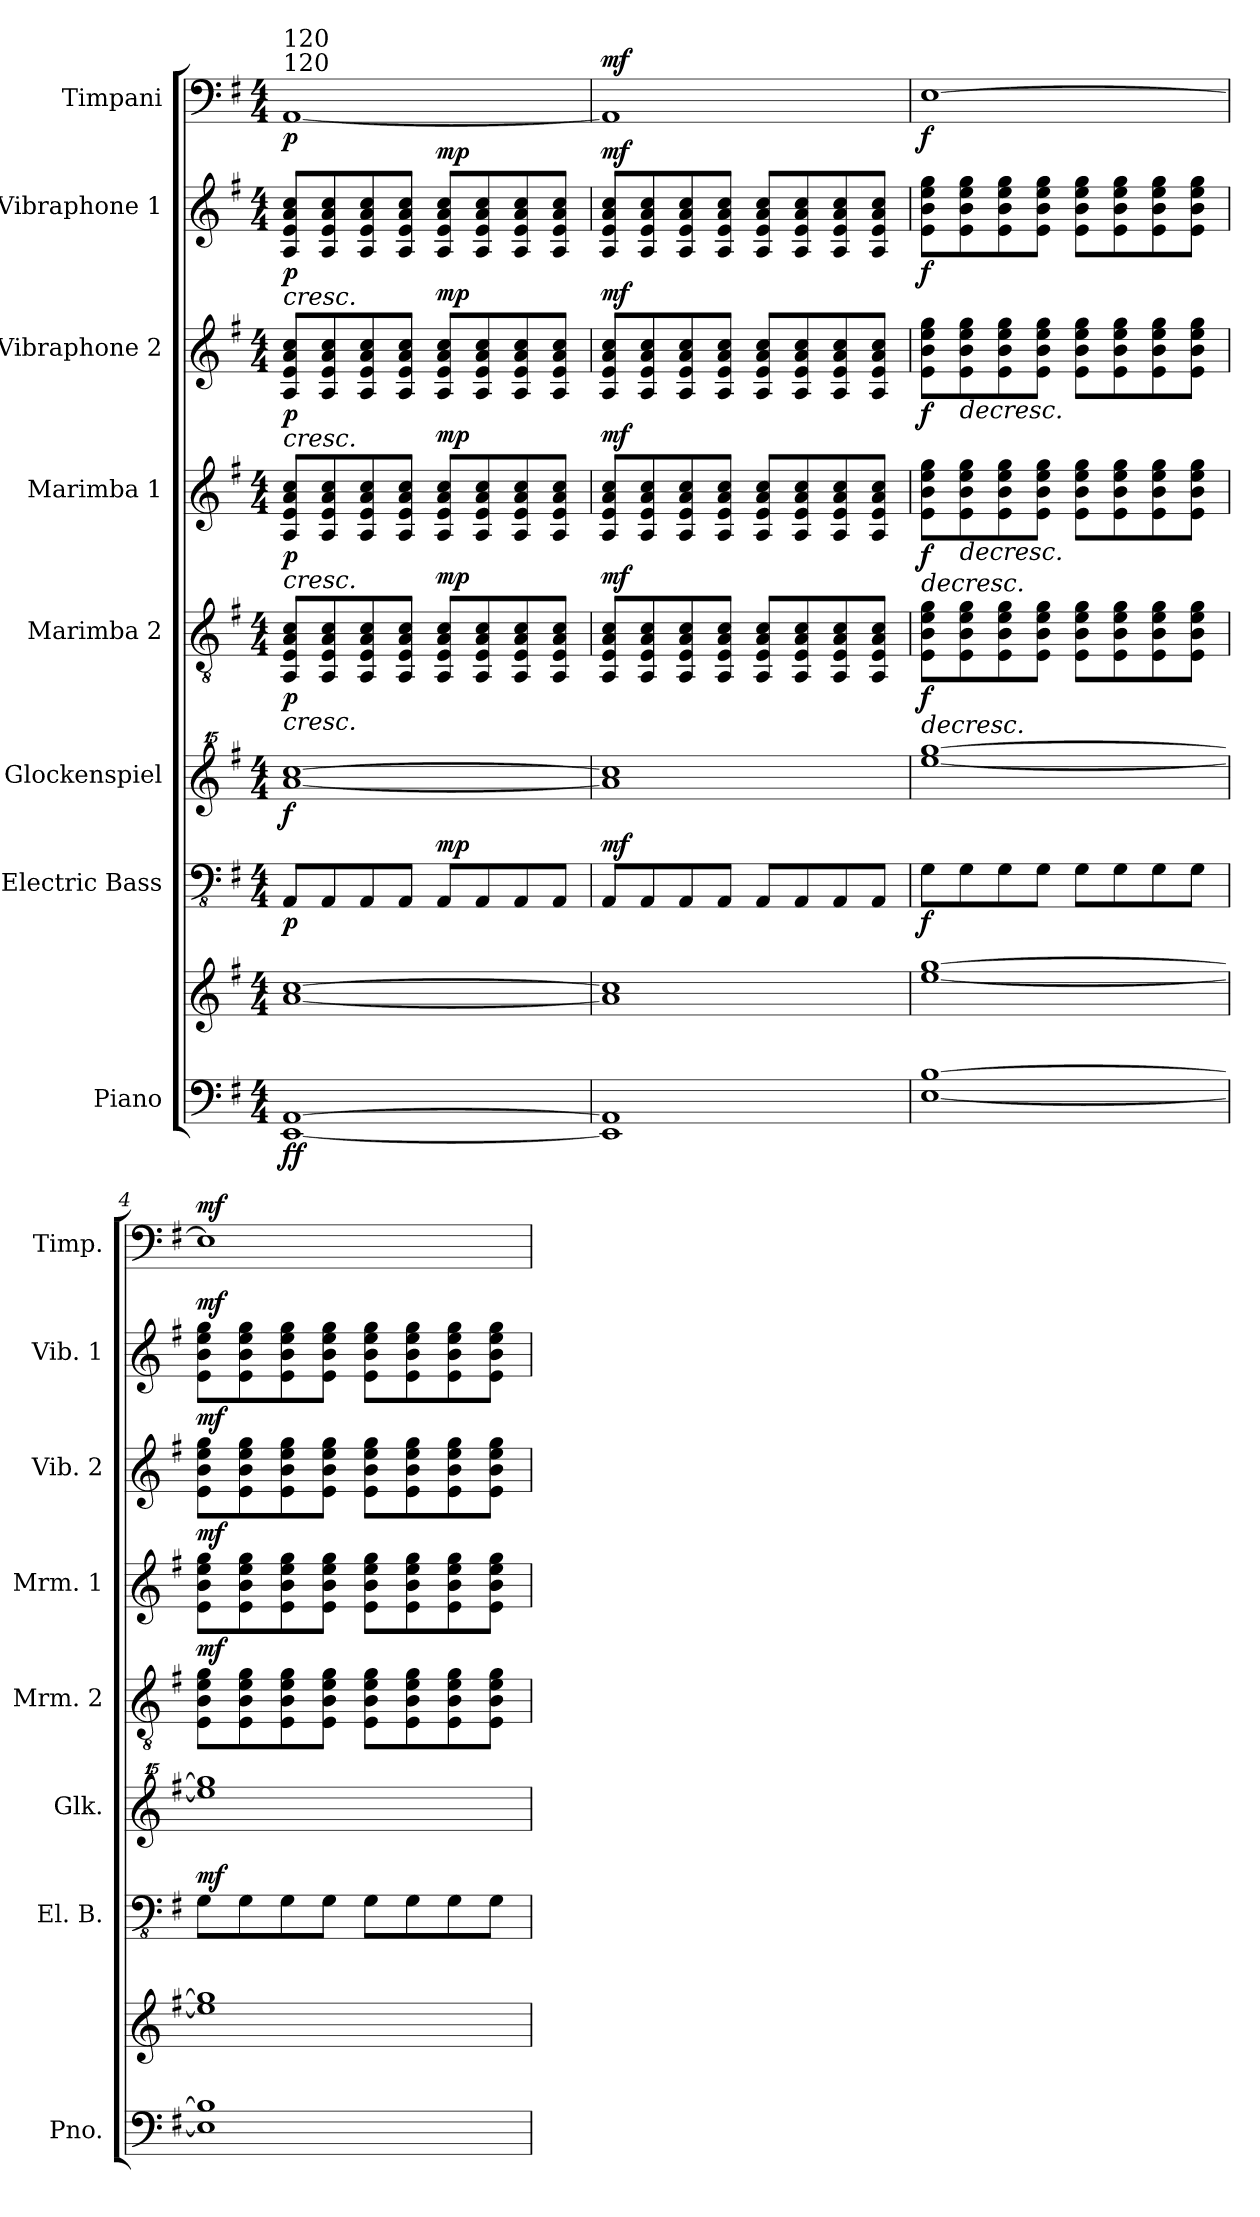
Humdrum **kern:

**kern	**kern	**dynam	**kern	**dynam	**kern	**dynam	**kern	**dynam	**kern	**dynam	**kern	**dynam	**kern	**dynam	**kern	**dynam
*part8	*part8	*part8	*part7	*part7	*part6	*part6	*part5	*part5	*part4	*part4	*part3	*part3	*part2	*part2	*part1	*part1
*staff9	*staff8	*staff8/9	*staff7	*staff7	*staff6	*staff6	*staff5	*staff5	*staff4	*staff4	*staff3	*staff3	*staff2	*staff2	*staff1	*staff1
*I"Piano	*	*	*I"Electric Bass	*	*I"Glockenspiel	*	*I"Marimba 2	*	*I"Marimba 1	*	*I"Vibraphone 2	*	*I"Vibraphone 1	*	*I"Timpani	*
*I'Pno.	*	*	*I'El. B.	*	*I'Glk.	*	*I'Mrm. 2	*	*I'Mrm. 1	*	*I'Vib. 2	*	*I'Vib. 1	*	*I'Timp.	*
*clefF4	*clefG2	*	*clefFv4	*	*clefG^^2	*	*clefGv2	*	*clefG2	*	*clefG2	*	*clefG2	*	*clefF4	*
*k[f#]	*k[f#]	*	*k[f#]	*	*k[f#]	*	*k[f#]	*	*k[f#]	*	*k[f#]	*	*k[f#]	*	*k[f#]	*
*G:	*G:	*	*G:	*	*G:	*	*G:	*	*G:	*	*G:	*	*G:	*	*G:	*
*M4/4	*M4/4	*	*M4/4	*	*M4/4	*	*M4/4	*	*M4/4	*	*M4/4	*	*M4/4	*	*M4/4	*
=1	=1	=1	=1	=1	=1	=1	=1	=1	=1	=1	=1	=1	=1	=1	=1	=1
!	!	!	!	!	!	!	!	!	!	!	!	!	!	!	!LO:TX:a:t=120	!
!	!	!	!	!	!	!	!	!	!	!	!	!	!	!	!LO:TX:a:t=120	!
!	!	!LO:DY:b=2	!	!	!	!	!	!LO:HP:b	!	!LO:HP:b	!	!LO:HP:b	!	!LO:HP:b	!	!
!	!	!LO:DY:n=1:b	!	!LO:DY:b	!	!LO:DY:b	!	!LO:DY:n=1:b	!	!LO:DY:n=1:b	!	!LO:DY:n=1:b	!	!LO:DY:n=1:b	!	!LO:DY:b
[1EE [1AA	[1a [1cc	f f	8AAA/L	p	[1aaa [1cccc	f	8AA/ 8E/ 8A/ 8c/L	< p	8A/ 8e/ 8a/ 8cc/L	< p	8A/ 8e/ 8a/ 8cc/L	< p	8A/ 8e/ 8a/ 8cc/L	< p	[1AA	p
.	.	.	8AAA/	.	.	.	8AA/ 8E/ 8A/ 8c/	.	8A/ 8e/ 8a/ 8cc/	.	8A/ 8e/ 8a/ 8cc/	.	8A/ 8e/ 8a/ 8cc/	.	.	.
.	.	.	8AAA/	.	.	.	8AA/ 8E/ 8A/ 8c/	.	8A/ 8e/ 8a/ 8cc/	.	8A/ 8e/ 8a/ 8cc/	.	8A/ 8e/ 8a/ 8cc/	.	.	.
.	.	.	8AAA/J	.	.	.	8AA/ 8E/ 8A/ 8c/J	.	8A/ 8e/ 8a/ 8cc/J	.	8A/ 8e/ 8a/ 8cc/J	.	8A/ 8e/ 8a/ 8cc/J	.	.	.
!	!	!	!	!LO:DY:a	!	!	!	!LO:DY:n=2:a	!	!LO:DY:n=2:a	!	!LO:DY:n=2:a	!	!LO:DY:n=2:a	!	!
.	.	.	8AAA/L	mp	.	.	8AA/ 8E/ 8A/ 8c/L	mp	8A/ 8e/ 8a/ 8cc/L	mp	8A/ 8e/ 8a/ 8cc/L	mp	8A/ 8e/ 8a/ 8cc/L	mp	.	.
.	.	.	8AAA/	.	.	.	8AA/ 8E/ 8A/ 8c/	.	8A/ 8e/ 8a/ 8cc/	.	8A/ 8e/ 8a/ 8cc/	.	8A/ 8e/ 8a/ 8cc/	.	.	.
.	.	.	8AAA/	.	.	.	8AA/ 8E/ 8A/ 8c/	.	8A/ 8e/ 8a/ 8cc/	.	8A/ 8e/ 8a/ 8cc/	.	8A/ 8e/ 8a/ 8cc/	.	.	.
.	.	.	8AAA/J	.	.	.	8AA/ 8E/ 8A/ 8c/J	.	8A/ 8e/ 8a/ 8cc/J	.	8A/ 8e/ 8a/ 8cc/J	.	8A/ 8e/ 8a/ 8cc/J	.	.	.
=2	=2	=2	=2	=2	=2	=2	=2	=2	=2	=2	=2	=2	=2	=2	=2	=2
!	!	!	!	!LO:DY:a	!	!	!	!LO:DY:a	!	!LO:DY:a	!	!LO:DY:a	!	!LO:DY:a	!	!LO:DY:a
1EE] 1AA]	1a] 1cc]	.	8AAA/L	mf	1aaa] 1cccc]	.	8AA/ 8E/ 8A/ 8c/L	mf	8A/ 8e/ 8a/ 8cc/L	mf	8A/ 8e/ 8a/ 8cc/L	mf	8A/ 8e/ 8a/ 8cc/L	mf	1AA]	mf
.	.	.	8AAA/	.	.	.	8AA/ 8E/ 8A/ 8c/	.	8A/ 8e/ 8a/ 8cc/	.	8A/ 8e/ 8a/ 8cc/	.	8A/ 8e/ 8a/ 8cc/	.	.	.
.	.	.	8AAA/	.	.	.	8AA/ 8E/ 8A/ 8c/	.	8A/ 8e/ 8a/ 8cc/	.	8A/ 8e/ 8a/ 8cc/	.	8A/ 8e/ 8a/ 8cc/	.	.	.
.	.	.	8AAA/J	.	.	.	8AA/ 8E/ 8A/ 8c/J	.	8A/ 8e/ 8a/ 8cc/J	.	8A/ 8e/ 8a/ 8cc/J	.	8A/ 8e/ 8a/ 8cc/J	.	.	.
.	.	.	8AAA/L	.	.	.	8AA/ 8E/ 8A/ 8c/L	.	8A/ 8e/ 8a/ 8cc/L	.	8A/ 8e/ 8a/ 8cc/L	.	8A/ 8e/ 8a/ 8cc/L	.	.	.
.	.	.	8AAA/	.	.	.	8AA/ 8E/ 8A/ 8c/	.	8A/ 8e/ 8a/ 8cc/	.	8A/ 8e/ 8a/ 8cc/	.	8A/ 8e/ 8a/ 8cc/	.	.	.
.	.	.	8AAA/	.	.	.	8AA/ 8E/ 8A/ 8c/	.	8A/ 8e/ 8a/ 8cc/	.	8A/ 8e/ 8a/ 8cc/	.	8A/ 8e/ 8a/ 8cc/	[	.	.
.	.	.	8AAA/J	.	.	.	8AA/ 8E/ 8A/ 8c/J	[	8A/ 8e/ 8a/ 8cc/J	[	8A/ 8e/ 8a/ 8cc/J	.	8A/ 8e/ 8a/ 8cc/J	.	.	.
.	.	.	.	.	.	.	.	.	.	.	.	[	.	.	.	.
=3	=3	=3	=3	=3	=3	=3	=3	=3	=3	=3	=3	=3	=3	=3	=3	=3
!	!	!	!	!LO:DY:b	!	!	!	!LO:HP:b	!	!LO:HP:b	!	!	!	!	!	!
!	!	!	!	!	!	!	!	!LO:DY:n=1:b	!	!LO:DY:n=1:b	!	!LO:DY:b	!	!LO:DY:b	!	!LO:DY:b
[1E [1B	[1ee [1gg	.	8GG\L	f	[1eeee [1gggg	.	8E\ 8B\ 8e\ 8g\L	> f	8e\ 8b\ 8ee\ 8gg\L	> f	8e\ 8b\ 8ee\ 8gg\L	f	8e\ 8b\ 8ee\ 8gg\L	f	[1E	f
!	!	!	!	!	!	!	!	!	!	!LO:HP:b	!	!LO:HP:b	!	!	!	!
.	.	.	8GG\	.	.	.	8E\ 8B\ 8e\ 8g\	.	8e\ 8b\ 8ee\ 8gg\	>	8e\ 8b\ 8ee\ 8gg\	>	8e\ 8b\ 8ee\ 8gg\	.	.	.
.	.	.	8GG\	.	.	.	8E\ 8B\ 8e\ 8g\	.	8e\ 8b\ 8ee\ 8gg\	.	8e\ 8b\ 8ee\ 8gg\	.	8e\ 8b\ 8ee\ 8gg\	.	.	.
.	.	.	8GG\J	.	.	.	8E\ 8B\ 8e\ 8g\J	.	8e\ 8b\ 8ee\ 8gg\J	.	8e\ 8b\ 8ee\ 8gg\J	.	8e\ 8b\ 8ee\ 8gg\J	.	.	.
.	.	.	8GG\L	.	.	.	8E\ 8B\ 8e\ 8g\L	.	8e\ 8b\ 8ee\ 8gg\L	.	8e\ 8b\ 8ee\ 8gg\L	.	8e\ 8b\ 8ee\ 8gg\L	.	.	.
.	.	.	8GG\	.	.	.	8E\ 8B\ 8e\ 8g\	.	8e\ 8b\ 8ee\ 8gg\	.	8e\ 8b\ 8ee\ 8gg\	.	8e\ 8b\ 8ee\ 8gg\	.	.	.
.	.	.	8GG\	.	.	.	8E\ 8B\ 8e\ 8g\	.	8e\ 8b\ 8ee\ 8gg\	.	8e\ 8b\ 8ee\ 8gg\	.	8e\ 8b\ 8ee\ 8gg\	.	.	.
.	.	.	8GG\J	.	.	.	8E\ 8B\ 8e\ 8g\J	.	8e\ 8b\ 8ee\ 8gg\J	.	8e\ 8b\ 8ee\ 8gg\J	.	8e\ 8b\ 8ee\ 8gg\J	.	.	.
=4	=4	=4	=4	=4	=4	=4	=4	=4	=4	=4	=4	=4	=4	=4	=4	=4
!	!	!	!	!LO:DY:a	!	!	!	!LO:DY:a	!	!LO:DY:a	!	!LO:DY:a	!	!LO:DY:a	!	!LO:DY:a
1E] 1B]	1ee] 1gg]	.	8GG\L	mf	1eeee] 1gggg]	.	8E\ 8B\ 8e\ 8g\L	mf	8e\ 8b\ 8ee\ 8gg\L	mf	8e\ 8b\ 8ee\ 8gg\L	mf	8e\ 8b\ 8ee\ 8gg\L	mf	1E]	mf
.	.	.	8GG\	.	.	.	8E\ 8B\ 8e\ 8g\	.	8e\ 8b\ 8ee\ 8gg\	.	8e\ 8b\ 8ee\ 8gg\	.	8e\ 8b\ 8ee\ 8gg\	.	.	.
.	.	.	8GG\	.	.	.	8E\ 8B\ 8e\ 8g\	.	8e\ 8b\ 8ee\ 8gg\	.	8e\ 8b\ 8ee\ 8gg\	.	8e\ 8b\ 8ee\ 8gg\	.	.	.
.	.	.	8GG\J	.	.	.	8E\ 8B\ 8e\ 8g\J	.	8e\ 8b\ 8ee\ 8gg\J	.	8e\ 8b\ 8ee\ 8gg\J	.	8e\ 8b\ 8ee\ 8gg\J	.	.	.
.	.	.	8GG\L	.	.	.	8E\ 8B\ 8e\ 8g\L	.	8e\ 8b\ 8ee\ 8gg\L	.	8e\ 8b\ 8ee\ 8gg\L	.	8e\ 8b\ 8ee\ 8gg\L	.	.	.
.	.	.	8GG\	.	.	.	8E\ 8B\ 8e\ 8g\	.	8e\ 8b\ 8ee\ 8gg\	.	8e\ 8b\ 8ee\ 8gg\	.	8e\ 8b\ 8ee\ 8gg\	.	.	.
.	.	.	8GG\	.	.	.	8E\ 8B\ 8e\ 8g\	.	8e\ 8b\ 8ee\ 8gg\	.	8e\ 8b\ 8ee\ 8gg\	.	8e\ 8b\ 8ee\ 8gg\	.	.	.
.	.	.	8GG\J	.	.	.	8E\ 8B\ 8e\ 8g\J	]	8e\ 8b\ 8ee\ 8gg\J	] ]	8e\ 8b\ 8ee\ 8gg\J	]	8e\ 8b\ 8ee\ 8gg\J	.	.	.
=	=	=	=	=	=	=	=	=	=	=	=	=	=	=	=	=
*-	*-	*-	*-	*-	*-	*-	*-	*-	*-	*-	*-	*-	*-	*-	*-	*-
